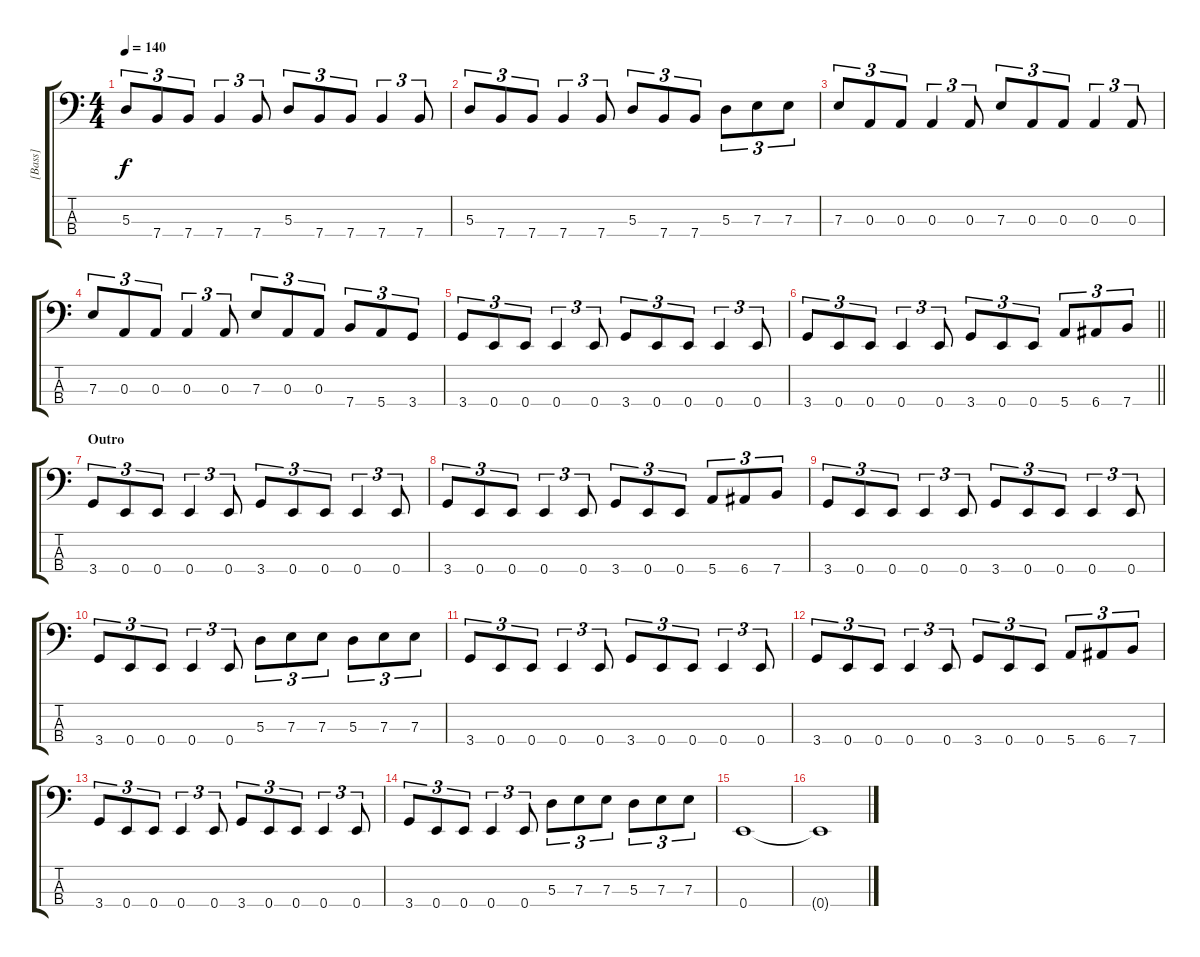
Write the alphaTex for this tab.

\track ("[Bass]" "[Bass]") {instrument electricbassfinger}
\staff {score tabs}
\tuning (G2 D2 A1 E1) {hide}
\ts (4 4)
\tempo 140
\clef f4
\ks c
5.3.8{tu (3 2) dy f} 7.4.8{tu (3 2)} 7.4.8{tu (3 2)} 7.4.4{tu (3 2)} 7.4.8{tu (3 2)} 5.3.8{tu (3 2)} 7.4.8{tu (3 2)} 7.4.8{tu (3 2)} 7.4.4{tu (3 2)} 7.4.8{tu (3 2)} |
5.3.8{tu (3 2)} 7.4.8{tu (3 2)} 7.4.8{tu (3 2)} 7.4.4{tu (3 2)} 7.4.8{tu (3 2)} 5.3.8{tu (3 2)} 7.4.8{tu (3 2)} 7.4.8{tu (3 2)} 5.3.8{tu (3 2)} 7.3.8{tu (3 2)} 7.3.8{tu (3 2)} |
7.3.8{tu (3 2)} 0.3.8{tu (3 2)} 0.3.8{tu (3 2)} 0.3.4{tu (3 2)} 0.3.8{tu (3 2)} 7.3.8{tu (3 2)} 0.3.8{tu (3 2)} 0.3.8{tu (3 2)} 0.3.4{tu (3 2)} 0.3.8{tu (3 2)} |
7.3.8{tu (3 2)} 0.3.8{tu (3 2)} 0.3.8{tu (3 2)} 0.3.4{tu (3 2)} 0.3.8{tu (3 2)} 7.3.8{tu (3 2)} 0.3.8{tu (3 2)} 0.3.8{tu (3 2)} 7.4.8{tu (3 2)} 5.4.8{tu (3 2)} 3.4.8{tu (3 2)} |
3.4.8{tu (3 2)} 0.4.8{tu (3 2)} 0.4.8{tu (3 2)} 0.4.4{tu (3 2)} 0.4.8{tu (3 2)} 3.4.8{tu (3 2)} 0.4.8{tu (3 2)} 0.4.8{tu (3 2)} 0.4.4{tu (3 2)} 0.4.8{tu (3 2)} |
\barLineRight lightlight
3.4.8{tu (3 2)} 0.4.8{tu (3 2)} 0.4.8{tu (3 2)} 0.4.4{tu (3 2)} 0.4.8{tu (3 2)} 3.4.8{tu (3 2)} 0.4.8{tu (3 2)} 0.4.8{tu (3 2)} 5.4.8{tu (3 2)} 6.4.8{tu (3 2)} 7.4.8{tu (3 2)} |
\section ("" "Outro")
3.4.8{tu (3 2)} 0.4.8{tu (3 2)} 0.4.8{tu (3 2)} 0.4.4{tu (3 2)} 0.4.8{tu (3 2)} 3.4.8{tu (3 2)} 0.4.8{tu (3 2)} 0.4.8{tu (3 2)} 0.4.4{tu (3 2)} 0.4.8{tu (3 2)} |
3.4.8{tu (3 2)} 0.4.8{tu (3 2)} 0.4.8{tu (3 2)} 0.4.4{tu (3 2)} 0.4.8{tu (3 2)} 3.4.8{tu (3 2)} 0.4.8{tu (3 2)} 0.4.8{tu (3 2)} 5.4.8{tu (3 2)} 6.4.8{tu (3 2)} 7.4.8{tu (3 2)} |
3.4.8{tu (3 2)} 0.4.8{tu (3 2)} 0.4.8{tu (3 2)} 0.4.4{tu (3 2)} 0.4.8{tu (3 2)} 3.4.8{tu (3 2)} 0.4.8{tu (3 2)} 0.4.8{tu (3 2)} 0.4.4{tu (3 2)} 0.4.8{tu (3 2)} |
3.4.8{tu (3 2)} 0.4.8{tu (3 2)} 0.4.8{tu (3 2)} 0.4.4{tu (3 2)} 0.4.8{tu (3 2)} 5.3.8{tu (3 2)} 7.3.8{tu (3 2)} 7.3.8{tu (3 2)} 5.3.8{tu (3 2)} 7.3.8{tu (3 2)} 7.3.8{tu (3 2)} |
3.4.8{tu (3 2)} 0.4.8{tu (3 2)} 0.4.8{tu (3 2)} 0.4.4{tu (3 2)} 0.4.8{tu (3 2)} 3.4.8{tu (3 2)} 0.4.8{tu (3 2)} 0.4.8{tu (3 2)} 0.4.4{tu (3 2)} 0.4.8{tu (3 2)} |
3.4.8{tu (3 2)} 0.4.8{tu (3 2)} 0.4.8{tu (3 2)} 0.4.4{tu (3 2)} 0.4.8{tu (3 2)} 3.4.8{tu (3 2)} 0.4.8{tu (3 2)} 0.4.8{tu (3 2)} 5.4.8{tu (3 2)} 6.4.8{tu (3 2)} 7.4.8{tu (3 2)} |
3.4.8{tu (3 2)} 0.4.8{tu (3 2)} 0.4.8{tu (3 2)} 0.4.4{tu (3 2)} 0.4.8{tu (3 2)} 3.4.8{tu (3 2)} 0.4.8{tu (3 2)} 0.4.8{tu (3 2)} 0.4.4{tu (3 2)} 0.4.8{tu (3 2)} |
3.4.8{tu (3 2)} 0.4.8{tu (3 2)} 0.4.8{tu (3 2)} 0.4.4{tu (3 2)} 0.4.8{tu (3 2)} 5.3.8{tu (3 2)} 7.3.8{tu (3 2)} 7.3.8{tu (3 2)} 5.3.8{tu (3 2)} 7.3.8{tu (3 2)} 7.3.8{tu (3 2)} |
0.4.1 |
0.4{t}.1
